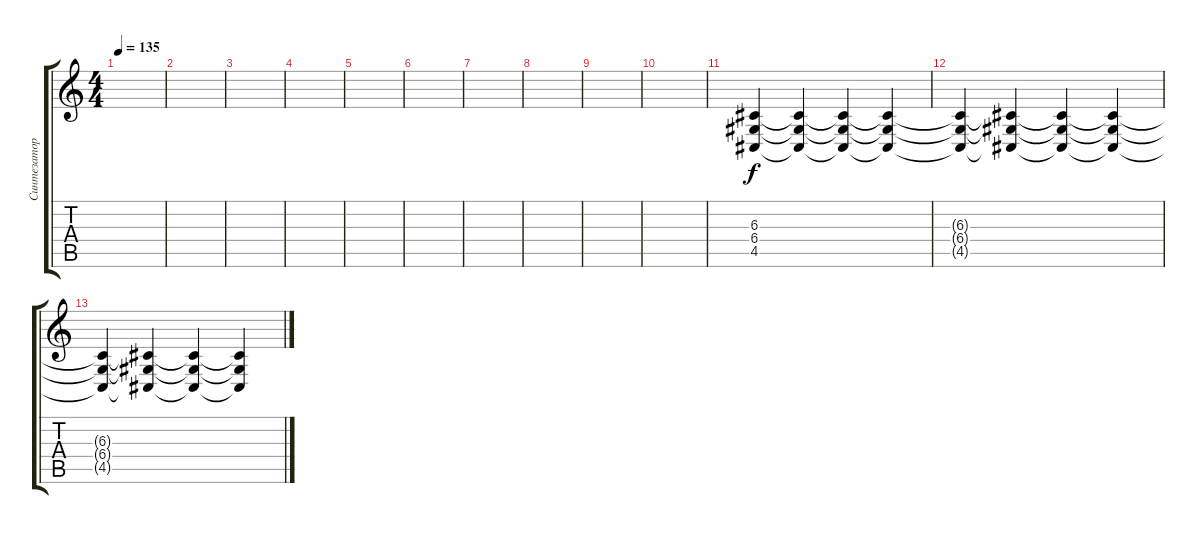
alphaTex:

\track ("Синтезатор 1" "Синтезатор") {instrument synthstrings2}
\staff {score tabs}
\tuning (E4 B3 G3 D3 A2 E2) {hide}
\ts (4 4)
\tempo 135
\clef g2
\ks c
|
|
|
|
|
|
|
|
|
|
(6.3 6.4 4.5).4{volume 12 instrument stringensemble1} (6.3{t} 6.4{t} 4.5{t}).4{volume 12} (6.3{t} 6.4{t} 4.5{t}).4{volume 12} (6.3{t} 6.4{t} 4.5{t}).4{volume 12} |
(6.3{t} 6.4{t} 4.5{t}).4{volume 11} (6.3{t} 6.4{t} 4.5{t}).4{volume 10} (6.3{t} 6.4{t} 4.5{t}).4{volume 9} (6.3{t} 6.4{t} 4.5{t}).4{volume 8} |
(6.3{t} 6.4{t} 4.5{t}).4{volume 7} (6.3{t} 6.4{t} 4.5{t}).4{volume 6} (6.3{t} 6.4{t} 4.5{t}).4{volume 5} (6.3{t} 6.4{t} 4.5{t}).4{volume 4}
